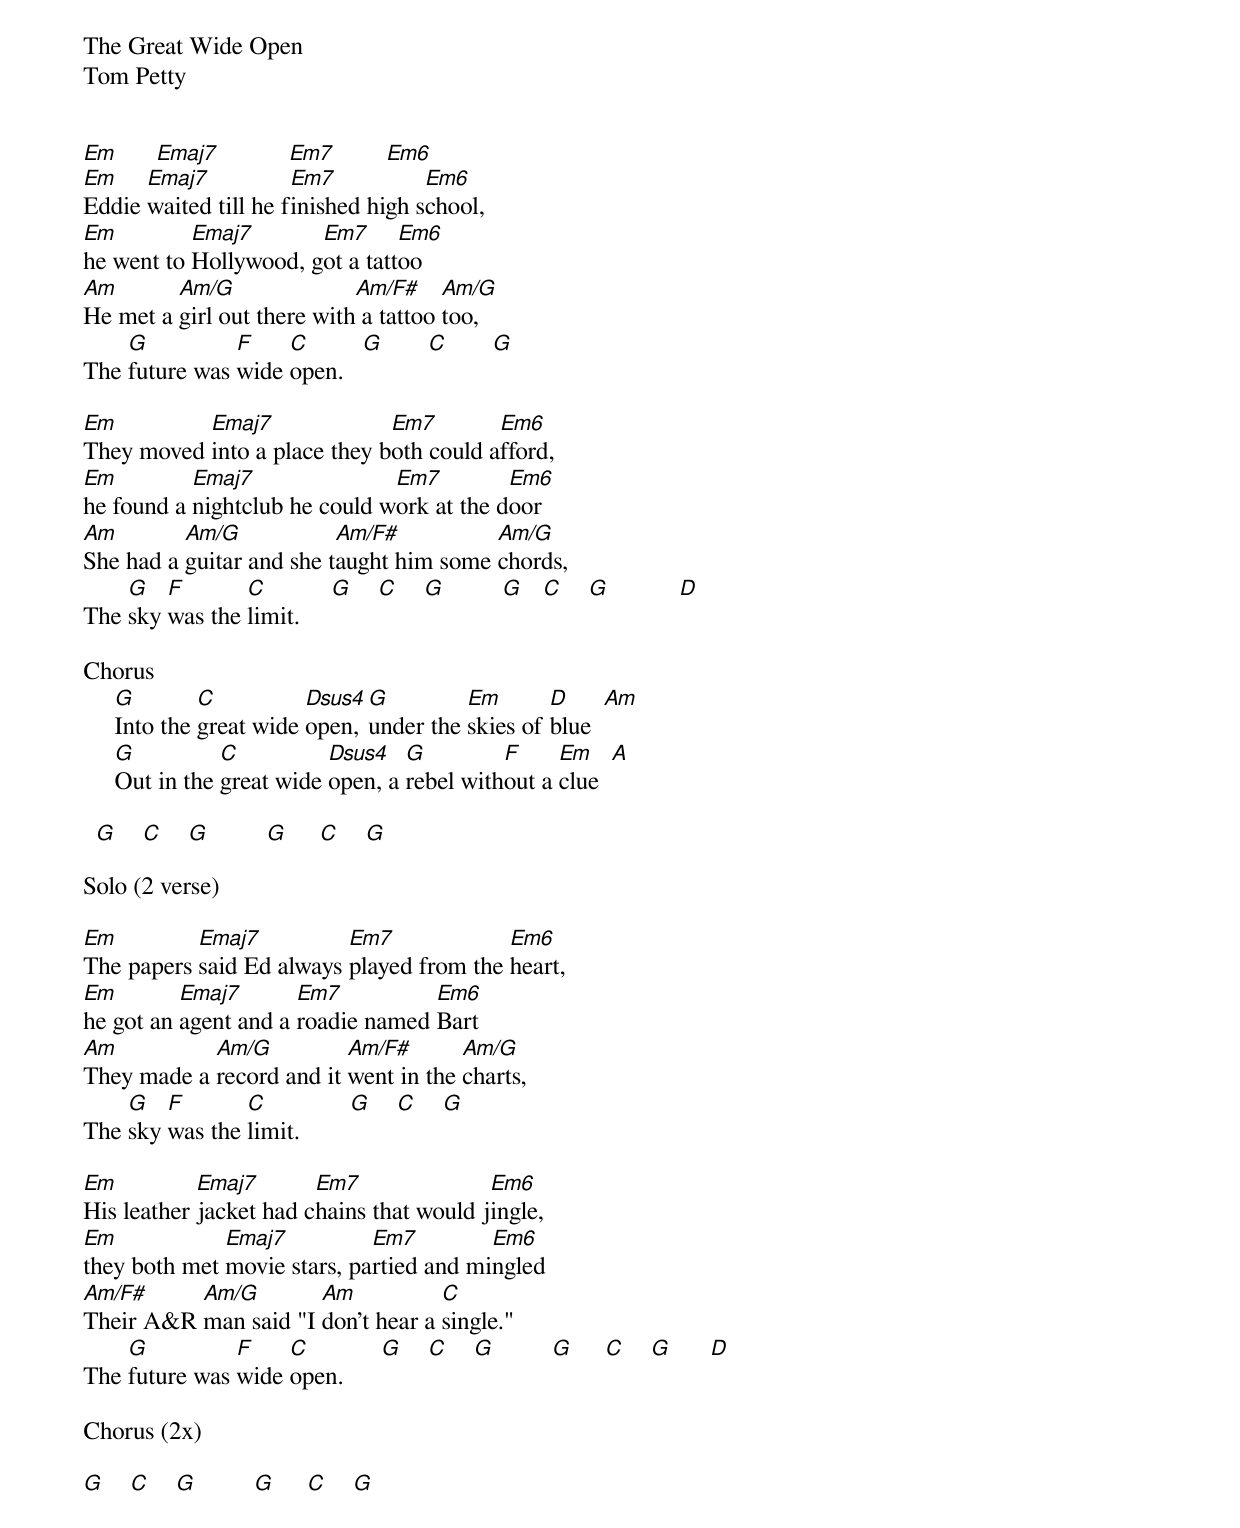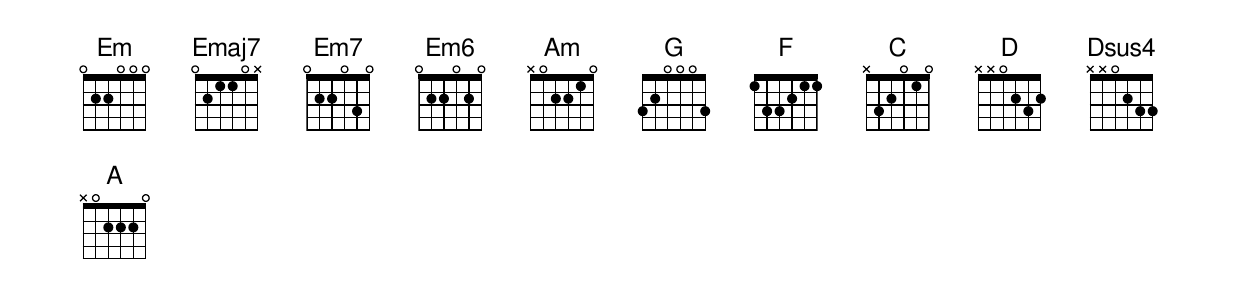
The Great Wide Open
Tom Petty


[Em]      [Emaj7]           [Em7]        [Em6]
[Em]Eddie [Emaj7]waited till he f[Em7]inished high s[Em6]chool,
[Em]he went to [Emaj7]Hollywood, g[Em7]ot a tatt[Em6]oo
[Am]He met a [Am/G]girl out there with[Am/F#] a tattoo [Am/G]too,
The [G]future was [F]wide [C]open.   [G]       [C]       [G]

[Em]They moved [Emaj7]into a place they b[Em7]oth could a[Em6]fford,
[Em]he found a [Emaj7]nightclub he could w[Em7]ork at the d[Em6]oor
[Am]She had a [Am/G]guitar and she t[Am/F#]aught him some [Am/G]chords,
The [G]sky [F]was the [C]limit.     [G]    [C]    [G]         [G]   [C]    [G]           [D]

Chorus
     [G]Into the [C]great wide [Dsus4]open, [G]under the [Em]skies of [D]blue  [Am]
     [G]Out in the [C]great wide [Dsus4]open, a [G]rebel with[F]out a [Em]clue  [A]

		[G]    [C]    [G]         [G]     [C]    [G]

Solo (2 verse)

[Em]The papers [Emaj7]said Ed always [Em7]played from the [Em6]heart,
[Em]he got an [Emaj7]agent and a [Em7]roadie named [Em6]Bart
[Am]They made a [Am/G]record and it [Am/F#]went in the [Am/G]charts,
The [G]sky [F]was the [C]limit.        [G]    [C]    [G]

[Em]His leather [Emaj7]jacket had c[Em7]hains that would j[Em6]ingle,
[Em]they both met [Emaj7]movie stars, pa[Em7]rtied and mi[Em6]ngled
[Am/F#]Their A&R [Am/G]man said "I [Am]don't hear a [C]single."
The [G]future was [F]wide [C]open.      [G]    [C]    [G]         [G]     [C]    [G]      [D]

Chorus (2x)

[G]    [C]    [G]         [G]     [C]    [G]
